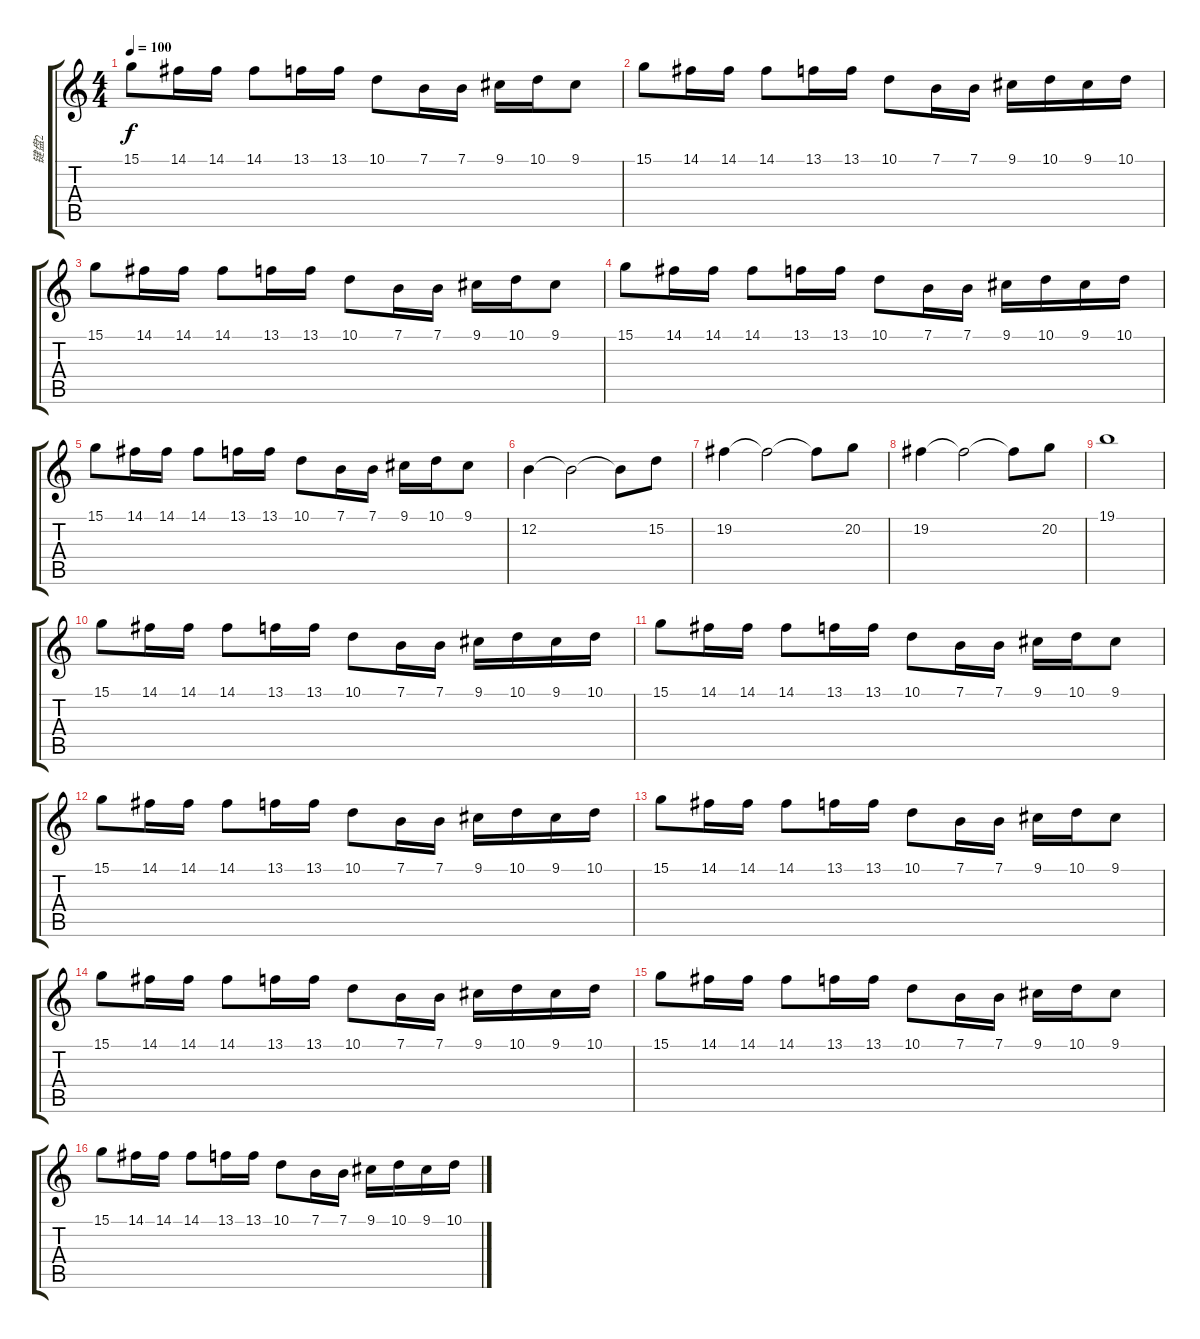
\track ("键盘2" "键盘2") {instrument stringensemble1}
\staff {score tabs}
\tuning (E4 B3 G3 D3 A2 E2) {hide}
\ts (4 4)
\tempo 100
\clef g2
\ks c
15.1.8{dy f} 14.1.16 14.1.16 14.1.8 13.1.16 13.1.16 10.1.8 7.1.16 7.1.16 9.1.16 10.1.16 9.1.8 |
15.1.8 14.1.16 14.1.16 14.1.8 13.1.16 13.1.16 10.1.8 7.1.16 7.1.16 9.1.16 10.1.16 9.1.16 10.1.16 |
15.1.8 14.1.16 14.1.16 14.1.8 13.1.16 13.1.16 10.1.8 7.1.16 7.1.16 9.1.16 10.1.16 9.1.8 |
15.1.8 14.1.16 14.1.16 14.1.8 13.1.16 13.1.16 10.1.8 7.1.16 7.1.16 9.1.16 10.1.16 9.1.16 10.1.16 |
15.1.8 14.1.16 14.1.16 14.1.8 13.1.16 13.1.16 10.1.8 7.1.16 7.1.16 9.1.16 10.1.16 9.1.8 |
12.2.4 12.2{t}.2 12.2{t}.8 15.2.8 |
19.2.4 19.2{t}.2 19.2{t}.8 20.2.8 |
19.2.4 19.2{t}.2 19.2{t}.8 20.2.8 |
19.1.1 |
15.1.8 14.1.16 14.1.16 14.1.8 13.1.16 13.1.16 10.1.8 7.1.16 7.1.16 9.1.16 10.1.16 9.1.16 10.1.16 |
15.1.8 14.1.16 14.1.16 14.1.8 13.1.16 13.1.16 10.1.8 7.1.16 7.1.16 9.1.16 10.1.16 9.1.8 |
15.1.8 14.1.16 14.1.16 14.1.8 13.1.16 13.1.16 10.1.8 7.1.16 7.1.16 9.1.16 10.1.16 9.1.16 10.1.16 |
15.1.8 14.1.16 14.1.16 14.1.8 13.1.16 13.1.16 10.1.8 7.1.16 7.1.16 9.1.16 10.1.16 9.1.8 |
15.1.8 14.1.16 14.1.16 14.1.8 13.1.16 13.1.16 10.1.8 7.1.16 7.1.16 9.1.16 10.1.16 9.1.16 10.1.16 |
15.1.8 14.1.16 14.1.16 14.1.8 13.1.16 13.1.16 10.1.8 7.1.16 7.1.16 9.1.16 10.1.16 9.1.8 |
15.1.8 14.1.16 14.1.16 14.1.8 13.1.16 13.1.16 10.1.8 7.1.16 7.1.16 9.1.16 10.1.16 9.1.16 10.1.16
